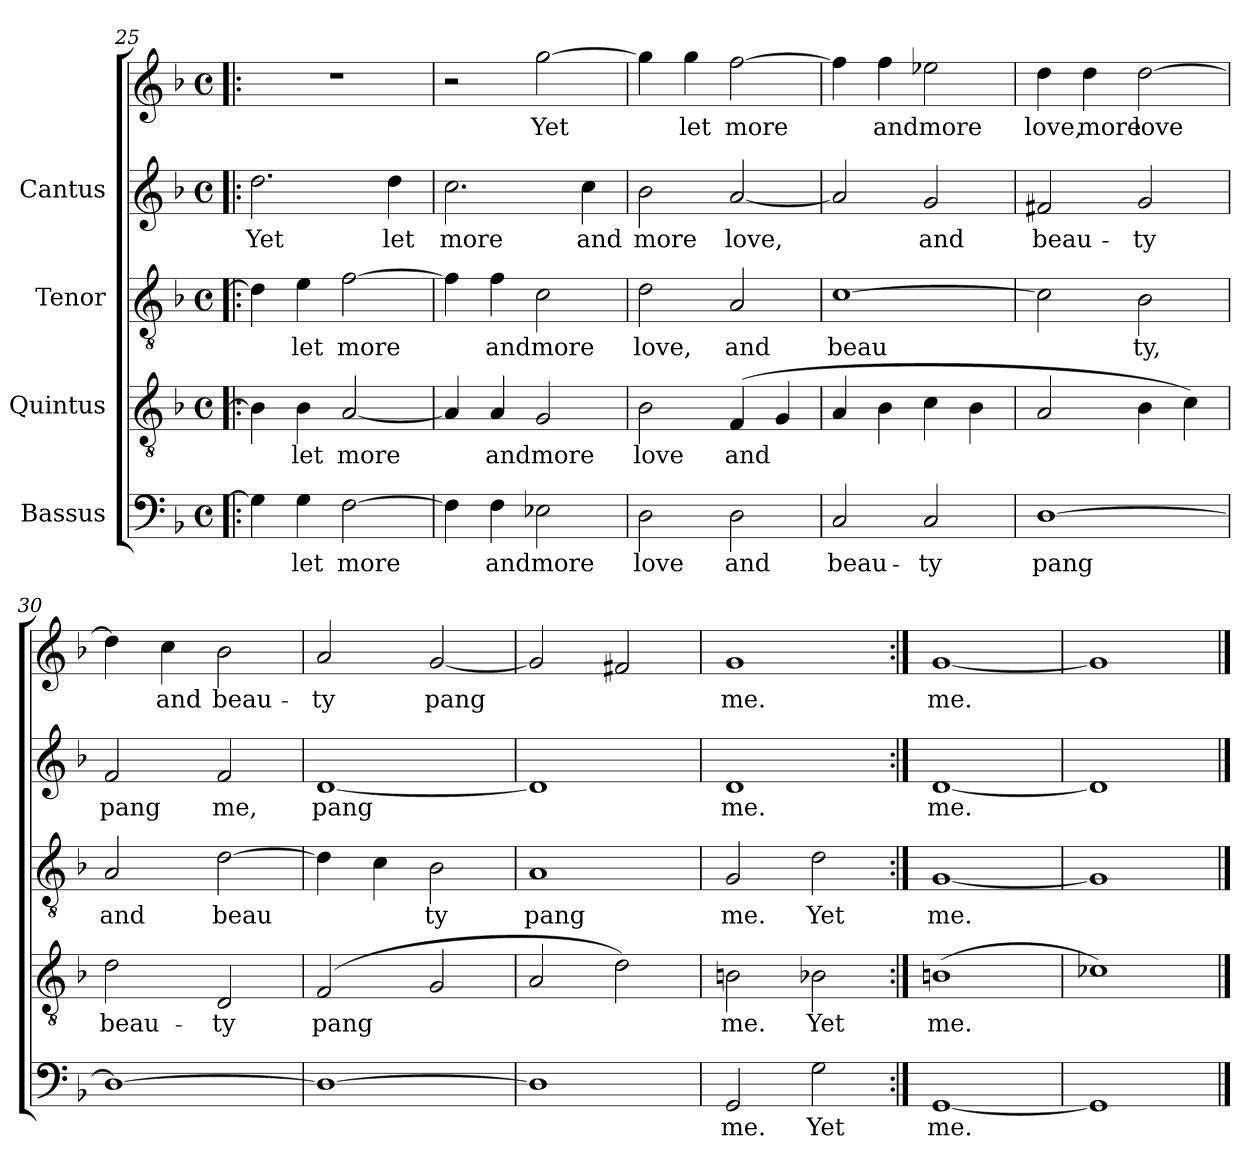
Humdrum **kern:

**kern	**text	**kern	**text	**kern	**text	**kern	**text	**kern	**text
*part4	*part4	*part3	*part3	*part2	*part2	*part1	*part1	*part1	*part1
*staff5	*staff5	*staff4	*staff4	*staff3	*staff3	*staff2	*staff2	*staff1	*staff1
*I"Bassus	*	*I"Quintus	*	*I"Tenor	*	*I"Cantus	*	*	*
*clefF4	*	*clefGv2	*	*clefGv2	*	*clefG2	*	*clefG2	*
*k[b-]	*	*k[b-]	*	*k[b-]	*	*k[b-]	*	*k[b-]	*
*F:	*	*F:	*	*F:	*	*F:	*	*F:	*
*M4/4	*	*M4/4	*	*M4/4	*	*M4/4	*	*M4/4	*
*met(c)	*	*met(c)	*	*met(c)	*	*met(c)	*	*met(c)	*
=25!|:	=25!|:	=25!|:	=25!|:	=25!|:	=25!|:	=25!|:	=25!|:	=25!|:	=25!|:
!	!LO:LY:b:cj	!	!LO:LY:b:cj	!	!LO:LY:b:cj	!	!LO:LY:b:cj	!	!
4G\]	.	4B-\]	.	4d\]	.	2.dd\	Yet	1r	.
!	!LO:LY:b:cj	!	!LO:LY:b:cj	!	!LO:LY:b:cj	!	!	!	!
4G\	let	4B-\	let	4e\	let	.	.	.	.
!	!LO:LY:b:cj	!	!LO:LY:b:cj	!	!LO:LY:b:cj	!	!	!	!
[>2F\	more	[<2A/	more	[>2f\	more	.	.	.	.
!	!	!	!	!	!	!	!LO:LY:b:cj	!	!
.	.	.	.	.	.	4dd\	let	.	.
=26	=26	=26	=26	=26	=26	=26	=26	=26	=26
!	!LO:LY:b:cj	!	!LO:LY:b:cj	!	!LO:LY:b:cj	!	!LO:LY:b:cj	!	!
4F\]	.	4A/]	.	4f\]	.	2.cc\	more	2r	.
!	!LO:LY:b:cj	!	!LO:LY:b:cj	!	!LO:LY:b:cj	!	!	!	!
4F\	and	4A/	and	4f\	and	.	.	.	.
!	!LO:LY:b:cj	!	!LO:LY:b:cj	!	!LO:LY:b:cj	!	!	!	!LO:LY:b:cj
2E-X\	more	2G/	more	2c\	more	.	.	[>2gg\	Yet
!	!	!	!	!	!	!	!LO:LY:b:cj	!	!
.	.	.	.	.	.	4cc\	and	.	.
=27	=27	=27	=27	=27	=27	=27	=27	=27	=27
!	!LO:LY:b:cj	!	!LO:LY:b:cj	!	!LO:LY:b:cj	!	!LO:LY:b:cj	!	!LO:LY:b:cj
2D\	love	2B-\	love	2d\	love,	2b-\	more	4gg\]	.
!	!	!	!	!	!	!	!	!	!LO:LY:b:cj
.	.	.	.	.	.	.	.	4gg\	let
!	!LO:LY:b:cj	!	!LO:LY:b:cj	!	!LO:LY:b:cj	!	!LO:LY:b:cj	!	!LO:LY:b:cj
2D\	and	(<4F/	and	2A/	and	[<2a/	love,	[>2ff\	more
!	!	!	!LO:LY:b:cj	!	!	!	!	!	!
.	.	4G/	.	.	.	.	.	.	.
!!LO:LB:g=z
=28	=28	=28	=28	=28	=28	=28	=28	=28	=28
!	!LO:LY:b:cj	!	!	!	!LO:LY:b:cj	!	!LO:LY:b:cj	!	!LO:LY:b:cj
2C/	beau-	4A/	.	[>1c	beau-	2a/]	.	4ff\]	.
!	!	!	!	!	!	!	!	!	!LO:LY:b:cj
.	.	4B-\	.	.	.	.	.	4ff\	and
!	!LO:LY:b:cj	!	!	!	!	!	!LO:LY:b:cj	!	!LO:LY:b:cj
2C/	-ty	4c\	.	.	.	2g/	and	2ee-X\	more
.	.	4B-\	.	.	.	.	.	.	.
=29	=29	=29	=29	=29	=29	=29	=29	=29	=29
!	!LO:LY:b:cj	!	!	!	!LO:LY:b:cj	!	!LO:LY:b:cj	!	!LO:LY:b:cj
[>1D	pang	2A/	.	2c\]	-	2f#X/	beau-	4dd\	love,
!	!	!	!	!	!	!	!	!	!LO:LY:b:cj
.	.	.	.	.	.	.	.	4dd\	more
!	!	!	!	!	!LO:LY:b:cj	!	!LO:LY:b:cj	!	!LO:LY:b:cj
.	.	4B-\	.	2B-\	ty,	2g/	-ty	[>2dd\	love
.	.	4c\)	.	.	.	.	.	.	.
=30	=30	=30	=30	=30	=30	=30	=30	=30	=30
!	!	!	!LO:LY:b:cj	!	!LO:LY:b:cj	!	!LO:LY:b:cj	!	!LO:LY:b:cj
1D_>	.	2d\	beau-	2A/	and	2f/	-pang	4dd\]	.
!	!	!	!	!	!	!	!	!	!LO:LY:b:cj
.	.	.	.	.	.	.	.	4cc\	and
!	!	!	!LO:LY:b:cj	!	!LO:LY:b:cj	!	!LO:LY:b:cj	!	!LO:LY:b:cj
.	.	2D/	-ty	[>2d\	beau-	2f/	me,	2b-\	beau-
=31	=31	=31	=31	=31	=31	=31	=31	=31	=31
!	!	!	!LO:LY:b:cj	!	!LO:LY:b:cj	!	!LO:LY:b:cj	!	!LO:LY:b:cj
1D_>	.	(<2F/	pang	4d\]	-	[<1d	pang	2a/	ty
!	!	!	!	!	!LO:LY:b:cj	!	!	!	!
.	.	.	.	4c\	.	.	.	.	.
!	!	!	!LO:LY:b:cj	!	!LO:LY:b:cj	!	!	!	!LO:LY:b:cj
.	.	2G/	.	2B-\	ty	.	.	[<2g/	pang
=32	=32	=32	=32	=32	=32	=32	=32	=32	=32
!	!	!	!	!	!LO:LY:b:cj	!	!	!	!
1D]	.	2A/	.	1A	pang	1d]	.	2g/]	.
.	.	2d\)	.	.	.	.	.	2f#X/	.
=33	=33	=33	=33	=33	=33	=33	=33	=33	=33
!	!LO:LY:b:cj	!	!LO:LY:b:cj	!	!LO:LY:b:cj	!	!LO:LY:b:cj	!	!LO:LY:b:cj
2GG/	me.	2Bn\	me.	2G/	me.	1d	me.	1g	me.
!	!LO:LY:b:cj	!	!LO:LY:b:cj	!	!LO:LY:b:cj	!	!	!	!
2G\	Yet	2B-X\	Yet	2d\	Yet	.	.	.	.
!!LO:LB:g=z
=34:|!	=34:|!	=34:|!	=34:|!	=34:|!	=34:|!	=34:|!	=34:|!	=34:|!	=34:|!
!	!LO:LY:b:cj	!	!LO:LY:b:cj	!	!LO:LY:b:cj	!	!LO:LY:b:cj	!	!LO:LY:b:cj
[<1GG	me.	[>1Bn	me.	[<1G	me.	[<1d	me.	[<1g	me.
=35	=35	=35	=35	=35	=35	=35	=35	=35	=35
1GG]	.	1c-X]	.	1G]	.	1d]	.	1g]	.
==	==	==	==	==	==	==	==	==	==
*-	*-	*-	*-	*-	*-	*-	*-	*-	*-
